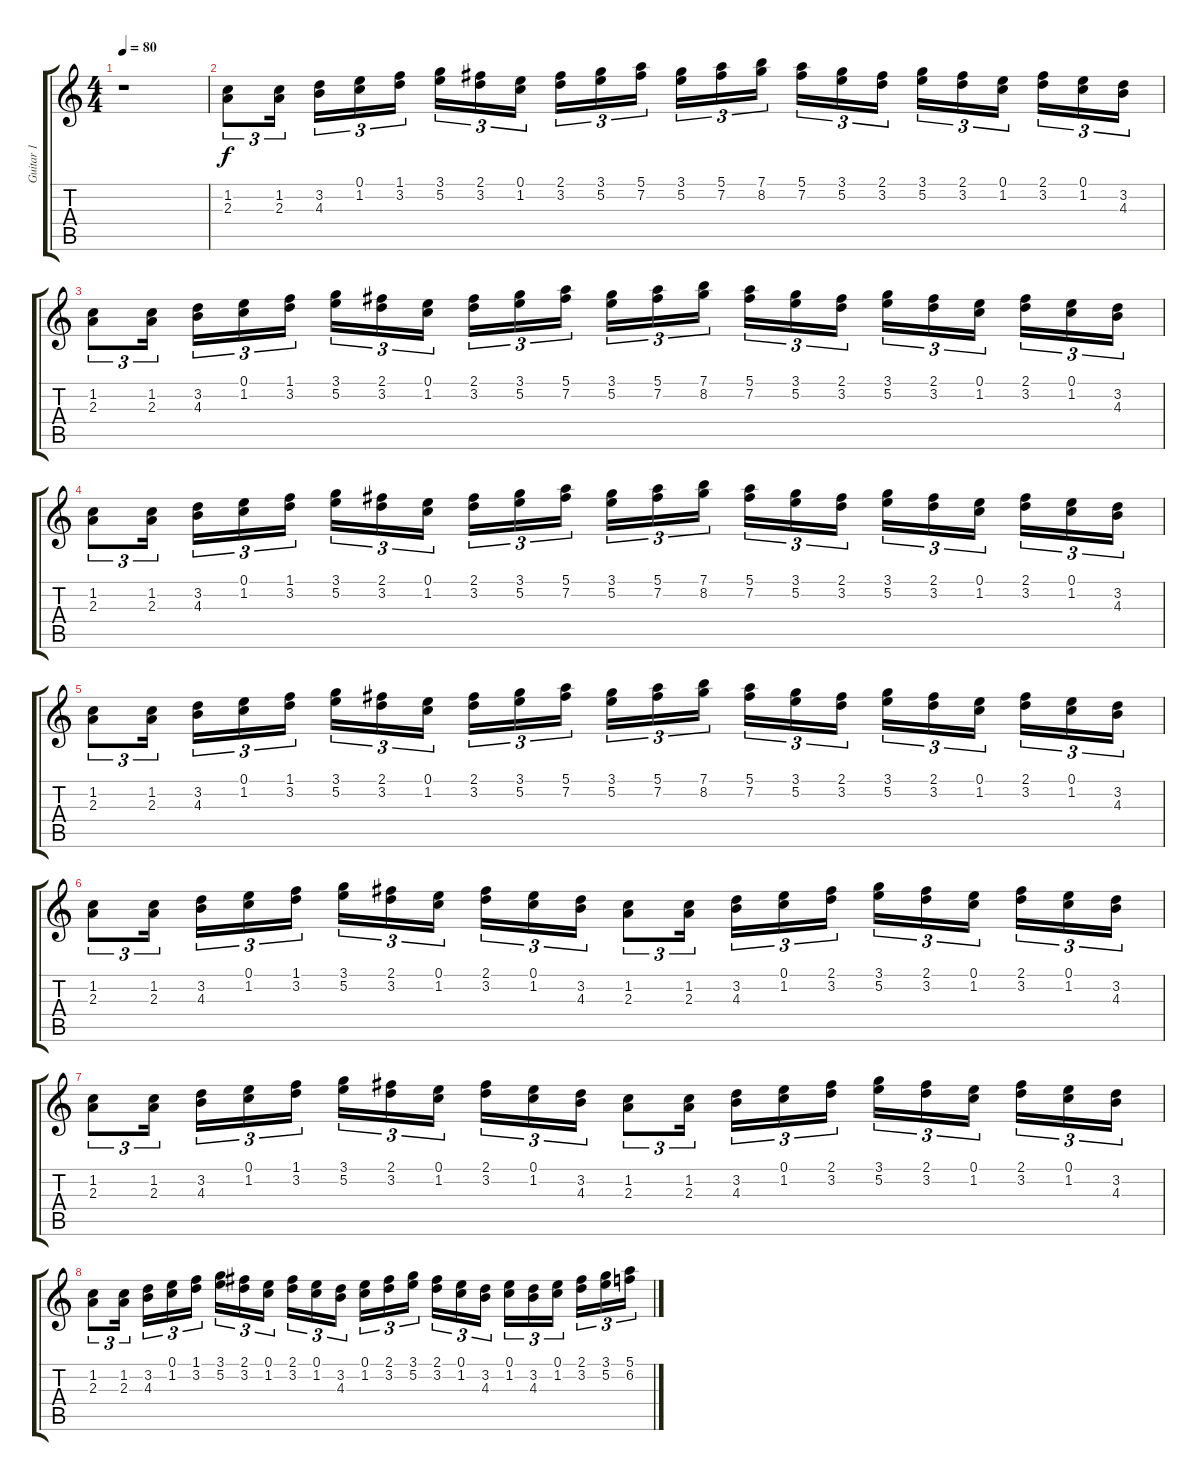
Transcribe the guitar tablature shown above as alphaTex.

\track ("Guitar 1" "Guitar 1") {instrument distortionguitar}
\staff {score tabs}
\tuning (E4 B3 G3 D3 A2 E2) {hide}
\ts (4 4)
\tempo 80
\clef g2
\ks c
r.1{dy f} |
(1.2 2.3).8{tu (3 2)} (1.2 2.3).16{tu (3 2)} (3.2 4.3).16{tu (3 2)} (0.1 1.2).16{tu (3 2)} (1.1 3.2).16{tu (3 2)} (3.1 5.2).16{tu (3 2)} (2.1 3.2).16{tu (3 2)} (0.1 1.2).16{tu (3 2)} (2.1 3.2).16{tu (3 2)} (3.1 5.2).16{tu (3 2)} (5.1 7.2).16{tu (3 2)} (3.1 5.2).16{tu (3 2)} (5.1 7.2).16{tu (3 2)} (7.1 8.2).16{tu (3 2)} (5.1 7.2).16{tu (3 2)} (3.1 5.2).16{tu (3 2)} (2.1 3.2).16{tu (3 2)} (3.1 5.2).16{tu (3 2)} (2.1 3.2).16{tu (3 2)} (0.1 1.2).16{tu (3 2)} (2.1 3.2).16{tu (3 2)} (0.1 1.2).16{tu (3 2)} (3.2 4.3).16{tu (3 2)} |
(1.2 2.3).8{tu (3 2)} (1.2 2.3).16{tu (3 2)} (3.2 4.3).16{tu (3 2)} (0.1 1.2).16{tu (3 2)} (1.1 3.2).16{tu (3 2)} (3.1 5.2).16{tu (3 2)} (2.1 3.2).16{tu (3 2)} (0.1 1.2).16{tu (3 2)} (2.1 3.2).16{tu (3 2)} (3.1 5.2).16{tu (3 2)} (5.1 7.2).16{tu (3 2)} (3.1 5.2).16{tu (3 2)} (5.1 7.2).16{tu (3 2)} (7.1 8.2).16{tu (3 2)} (5.1 7.2).16{tu (3 2)} (3.1 5.2).16{tu (3 2)} (2.1 3.2).16{tu (3 2)} (3.1 5.2).16{tu (3 2)} (2.1 3.2).16{tu (3 2)} (0.1 1.2).16{tu (3 2)} (2.1 3.2).16{tu (3 2)} (0.1 1.2).16{tu (3 2)} (3.2 4.3).16{tu (3 2)} |
(1.2 2.3).8{tu (3 2)} (1.2 2.3).16{tu (3 2)} (3.2 4.3).16{tu (3 2)} (0.1 1.2).16{tu (3 2)} (1.1 3.2).16{tu (3 2)} (3.1 5.2).16{tu (3 2)} (2.1 3.2).16{tu (3 2)} (0.1 1.2).16{tu (3 2)} (2.1 3.2).16{tu (3 2)} (3.1 5.2).16{tu (3 2)} (5.1 7.2).16{tu (3 2)} (3.1 5.2).16{tu (3 2)} (5.1 7.2).16{tu (3 2)} (7.1 8.2).16{tu (3 2)} (5.1 7.2).16{tu (3 2)} (3.1 5.2).16{tu (3 2)} (2.1 3.2).16{tu (3 2)} (3.1 5.2).16{tu (3 2)} (2.1 3.2).16{tu (3 2)} (0.1 1.2).16{tu (3 2)} (2.1 3.2).16{tu (3 2)} (0.1 1.2).16{tu (3 2)} (3.2 4.3).16{tu (3 2)} |
(1.2 2.3).8{tu (3 2)} (1.2 2.3).16{tu (3 2)} (3.2 4.3).16{tu (3 2)} (0.1 1.2).16{tu (3 2)} (1.1 3.2).16{tu (3 2)} (3.1 5.2).16{tu (3 2)} (2.1 3.2).16{tu (3 2)} (0.1 1.2).16{tu (3 2)} (2.1 3.2).16{tu (3 2)} (3.1 5.2).16{tu (3 2)} (5.1 7.2).16{tu (3 2)} (3.1 5.2).16{tu (3 2)} (5.1 7.2).16{tu (3 2)} (7.1 8.2).16{tu (3 2)} (5.1 7.2).16{tu (3 2)} (3.1 5.2).16{tu (3 2)} (2.1 3.2).16{tu (3 2)} (3.1 5.2).16{tu (3 2)} (2.1 3.2).16{tu (3 2)} (0.1 1.2).16{tu (3 2)} (2.1 3.2).16{tu (3 2)} (0.1 1.2).16{tu (3 2)} (3.2 4.3).16{tu (3 2)} |
(1.2 2.3).8{tu (3 2)} (1.2 2.3).16{tu (3 2)} (3.2 4.3).16{tu (3 2)} (0.1 1.2).16{tu (3 2)} (1.1 3.2).16{tu (3 2)} (3.1 5.2).16{tu (3 2)} (2.1 3.2).16{tu (3 2)} (0.1 1.2).16{tu (3 2)} (2.1 3.2).16{tu (3 2)} (0.1 1.2).16{tu (3 2)} (3.2 4.3).16{tu (3 2)} (1.2 2.3).8{tu (3 2)} (1.2 2.3).16{tu (3 2)} (3.2 4.3).16{tu (3 2)} (0.1 1.2).16{tu (3 2)} (2.1 3.2).16{tu (3 2)} (3.1 5.2).16{tu (3 2)} (2.1 3.2).16{tu (3 2)} (0.1 1.2).16{tu (3 2)} (2.1 3.2).16{tu (3 2)} (0.1 1.2).16{tu (3 2)} (3.2 4.3).16{tu (3 2)} |
(1.2 2.3).8{tu (3 2)} (1.2 2.3).16{tu (3 2)} (3.2 4.3).16{tu (3 2)} (0.1 1.2).16{tu (3 2)} (1.1 3.2).16{tu (3 2)} (3.1 5.2).16{tu (3 2)} (2.1 3.2).16{tu (3 2)} (0.1 1.2).16{tu (3 2)} (2.1 3.2).16{tu (3 2)} (0.1 1.2).16{tu (3 2)} (3.2 4.3).16{tu (3 2)} (1.2 2.3).8{tu (3 2)} (1.2 2.3).16{tu (3 2)} (3.2 4.3).16{tu (3 2)} (0.1 1.2).16{tu (3 2)} (2.1 3.2).16{tu (3 2)} (3.1 5.2).16{tu (3 2)} (2.1 3.2).16{tu (3 2)} (0.1 1.2).16{tu (3 2)} (2.1 3.2).16{tu (3 2)} (0.1 1.2).16{tu (3 2)} (3.2 4.3).16{tu (3 2)} |
(1.2 2.3).8{tu (3 2)} (1.2 2.3).16{tu (3 2)} (3.2 4.3).16{tu (3 2)} (0.1 1.2).16{tu (3 2)} (1.1 3.2).16{tu (3 2)} (3.1 5.2).16{tu (3 2)} (2.1 3.2).16{tu (3 2)} (0.1 1.2).16{tu (3 2)} (2.1 3.2).16{tu (3 2)} (0.1 1.2).16{tu (3 2)} (3.2 4.3).16{tu (3 2)} (0.1 1.2).16{tu (3 2)} (2.1 3.2).16{tu (3 2)} (3.1 5.2).16{tu (3 2)} (2.1 3.2).16{tu (3 2)} (0.1 1.2).16{tu (3 2)} (3.2 4.3).16{tu (3 2)} (0.1 1.2).16{tu (3 2)} (3.2 4.3).16{tu (3 2)} (0.1 1.2).16{tu (3 2)} (2.1 3.2).16{tu (3 2)} (3.1 5.2).16{tu (3 2)} (5.1 6.2).16{tu (3 2)}
